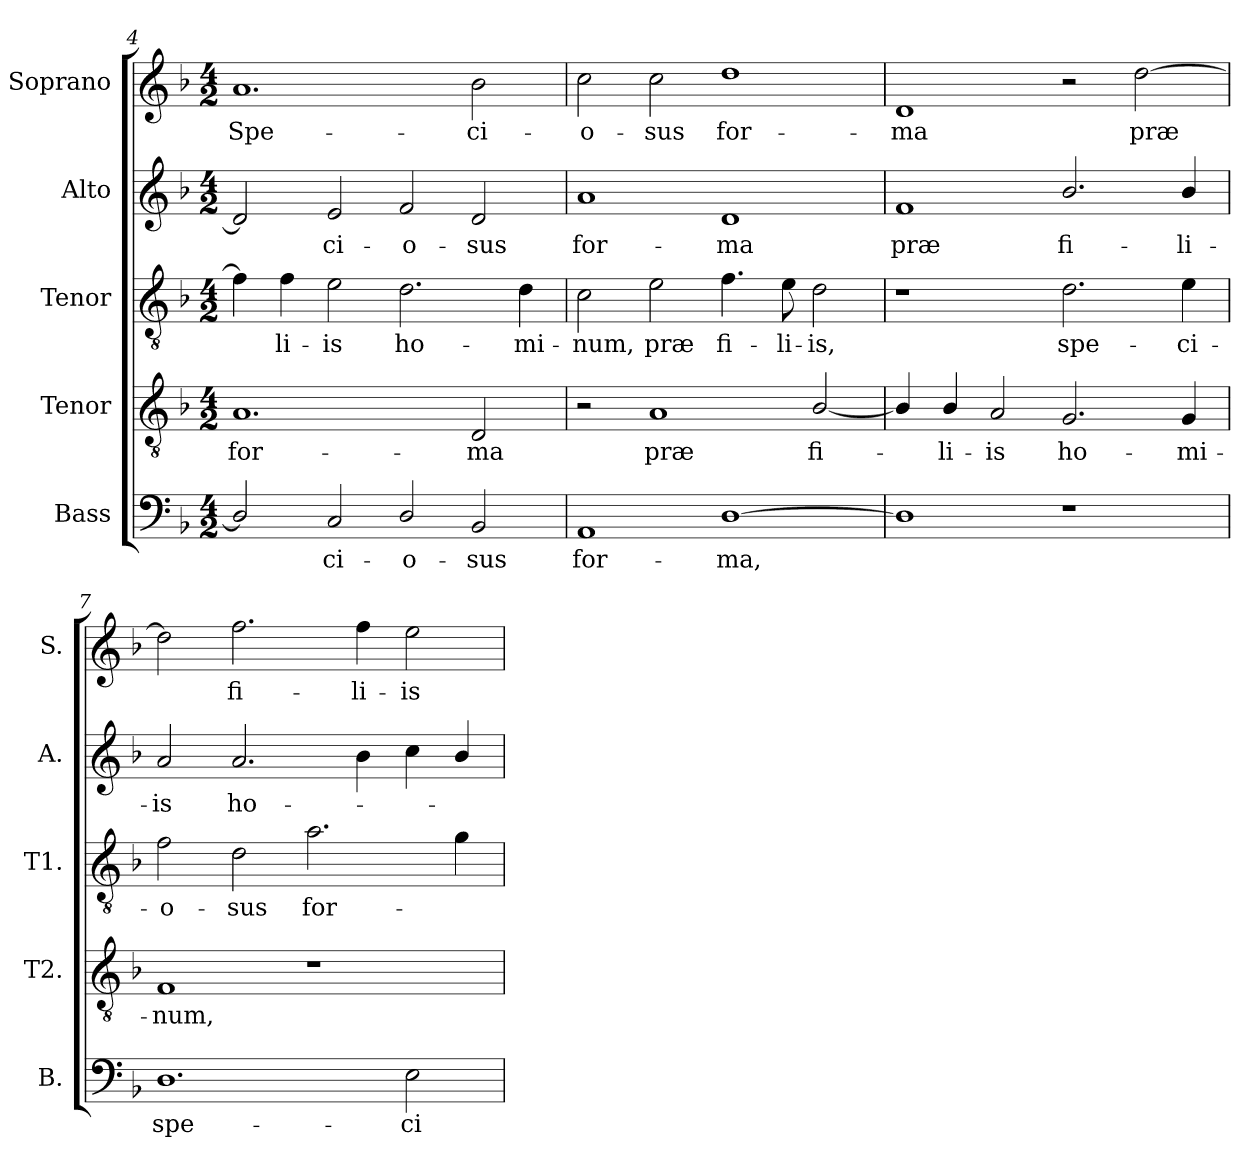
**kern	**text	**kern	**text	**kern	**text	**kern	**text	**kern	**text
*part5	*part5	*part4	*part4	*part3	*part3	*part2	*part2	*part1	*part1
*staff5	*staff5	*staff4	*staff4	*staff3	*staff3	*staff2	*staff2	*staff1	*staff1
*I"Bass	*	*I"Tenor	*	*I"Tenor	*	*I"Alto	*	*I"Soprano	*
*I'B.	*	*I'T2.	*	*I'T1.	*	*I'A.	*	*I'S.	*
*clefF4	*	*clefGv2	*	*clefGv2	*	*clefG2	*	*clefG2	*
*	*	*ITrd7c12	*	*ITrd7c12	*	*	*	*	*
*k[b-]	*	*k[b-]	*	*k[b-]	*	*k[b-]	*	*k[b-]	*
*F:	*	*F:	*	*F:	*	*F:	*	*F:	*
*M4/2	*	*M4/2	*	*M4/2	*	*M4/2	*	*M4/2	*
=4	=4	=4	=4	=4	=4	=4	=4	=4	=4
!	!	!	!LO:LY:b:color=#000000	!	!	!	!	!	!
!	!	!	!	!	!	!	!	!	!LO:LY:b:color=#000000
2Di/]	.	1.AAi	for-	4Fi\]	.	2di/]	.	1.ai	Spe-
!	!	!	!	!	!LO:LY:b:color=#000000	!	!	!	!
.	.	.	.	4Fi\	-li-	.	.	.	.
!	!LO:LY:b:color=#000000	!	!	!	!	!	!	!	!
!	!	!	!	!	!LO:LY:b:color=#000000	!	!	!	!
!	!	!	!	!	!	!	!LO:LY:b:color=#000000	!	!
2Ci/	-ci-	.	.	2Ei\	-is	2ei/	-ci-	.	.
!	!LO:LY:b:color=#000000	!	!	!	!	!	!	!	!
!	!	!	!	!	!LO:LY:b:color=#000000	!	!	!	!
!	!	!	!	!	!	!	!LO:LY:b:color=#000000	!	!
2Di/	-o-	.	.	2.Di\	ho-	2fi/	-o-	.	.
!	!LO:LY:b:color=#000000	!	!	!	!	!	!	!	!
!	!	!	!LO:LY:b:color=#000000	!	!	!	!	!	!
!	!	!	!	!	!	!	!LO:LY:b:color=#000000	!	!
!	!	!	!	!	!	!	!	!	!LO:LY:b:color=#000000
2BB-i/	-sus	2DDi/	-ma	.	.	2di/	-sus	2b-i\	-ci-
!	!	!	!	!	!LO:LY:b:color=#000000	!	!	!	!
.	.	.	.	4Di\	-mi-	.	.	.	.
!!LO:LB:g=z
=5	=5	=5	=5	=5	=5	=5	=5	=5	=5
!	!LO:LY:b:color=#000000	!	!	!	!	!	!	!	!
!	!	!	!	!	!LO:LY:b:color=#000000	!	!	!	!
!	!	!	!	!	!	!	!LO:LY:b:color=#000000	!	!
!	!	!	!	!	!	!	!	!	!LO:LY:b:color=#000000
1AAi	for-	2r	.	2Ci\	-num,	1ai	for-	2cci\	-o-
!	!	!	!LO:LY:b:color=#000000	!	!	!	!	!	!
!	!	!	!	!	!LO:LY:b:color=#000000	!	!	!	!
!	!	!	!	!	!	!	!	!	!LO:LY:b:color=#000000
.	.	1AAi	præ	2Ei\	præ	.	.	2cci\	-sus
!	!LO:LY:b:color=#000000	!	!	!	!	!	!	!	!
!	!	!	!	!	!LO:LY:b:color=#000000	!	!	!	!
!	!	!	!	!	!	!	!LO:LY:b:color=#000000	!	!
!	!	!	!	!	!	!	!	!	!LO:LY:b:color=#000000
[1Di	-ma,	.	.	4.Fi\	fi-	1di	-ma	1ddi	for-
!	!	!	!	!	!LO:LY:b:color=#000000	!	!	!	!
.	.	.	.	8Ei\	-li-	.	.	.	.
!	!	!	!LO:LY:b:color=#000000	!	!	!	!	!	!
!	!	!	!	!	!LO:LY:b:color=#000000	!	!	!	!
.	.	[2BB-i/	fi-	2Di\	-is,	.	.	.	.
=6	=6	=6	=6	=6	=6	=6	=6	=6	=6
!	!	!	!	!	!	!	!LO:LY:b:color=#000000	!	!
!	!	!	!	!	!	!	!	!	!LO:LY:b:color=#000000
1Di]	.	4BB-i/]	.	1r	.	1fi	præ	1di	-ma
!	!	!	!LO:LY:b:color=#000000	!	!	!	!	!	!
.	.	4BB-i/	-li-	.	.	.	.	.	.
!	!	!	!LO:LY:b:color=#000000	!	!	!	!	!	!
.	.	2AAi/	-is	.	.	.	.	.	.
!	!	!	!LO:LY:b:color=#000000	!	!	!	!	!	!
!	!	!	!	!	!LO:LY:b:color=#000000	!	!	!	!
!	!	!	!	!	!	!	!LO:LY:b:color=#000000	!	!
1r	.	2.GGi/	ho-	2.Di\	spe-	2.b-i/	fi-	2r	.
!	!	!	!	!	!	!	!	!	!LO:LY:b:color=#000000
.	.	.	.	.	.	.	.	[2ddi\	præ
!	!	!	!LO:LY:b:color=#000000	!	!	!	!	!	!
!	!	!	!	!	!LO:LY:b:color=#000000	!	!	!	!
!	!	!	!	!	!	!	!LO:LY:b:color=#000000	!	!
.	.	4GGi/	-mi-	4Ei\	-ci-	4b-i/	-li-	.	.
=7	=7	=7	=7	=7	=7	=7	=7	=7	=7
!	!LO:LY:b:color=#000000	!	!	!	!	!	!	!	!
!	!	!	!LO:LY:b:color=#000000	!	!	!	!	!	!
!	!	!	!	!	!LO:LY:b:color=#000000	!	!	!	!
!	!	!	!	!	!	!	!LO:LY:b:color=#000000	!	!
1.Di	spe-	1FFi	-num,	2Fi\	-o-	2ai/	-is	2ddi\]	.
!	!	!	!	!	!LO:LY:b:color=#000000	!	!	!	!
!	!	!	!	!	!	!	!LO:LY:b:color=#000000	!	!
!	!	!	!	!	!	!	!	!	!LO:LY:b:color=#000000
.	.	.	.	2Di\	-sus	2.ai/	ho-	2.ffi\	fi-
!	!	!	!	!	!LO:LY:b:color=#000000	!	!	!	!
.	.	1r	.	2.Ai\	for-	.	.	.	.
!	!	!	!	!	!	!	!	!	!LO:LY:b:color=#000000
.	.	.	.	.	.	4b-i\	.	4ffi\	-li-
!	!LO:LY:b:color=#000000	!	!	!	!	!	!	!	!
!	!	!	!	!	!	!	!	!	!LO:LY:b:color=#000000
2Ei\	-ci-	.	.	.	.	4cci\	.	2eei\	-is
.	.	.	.	4Gi\	.	4b-i/	.	.	.
=	=	=	=	=	=	=	=	=	=
*-	*-	*-	*-	*-	*-	*-	*-	*-	*-
